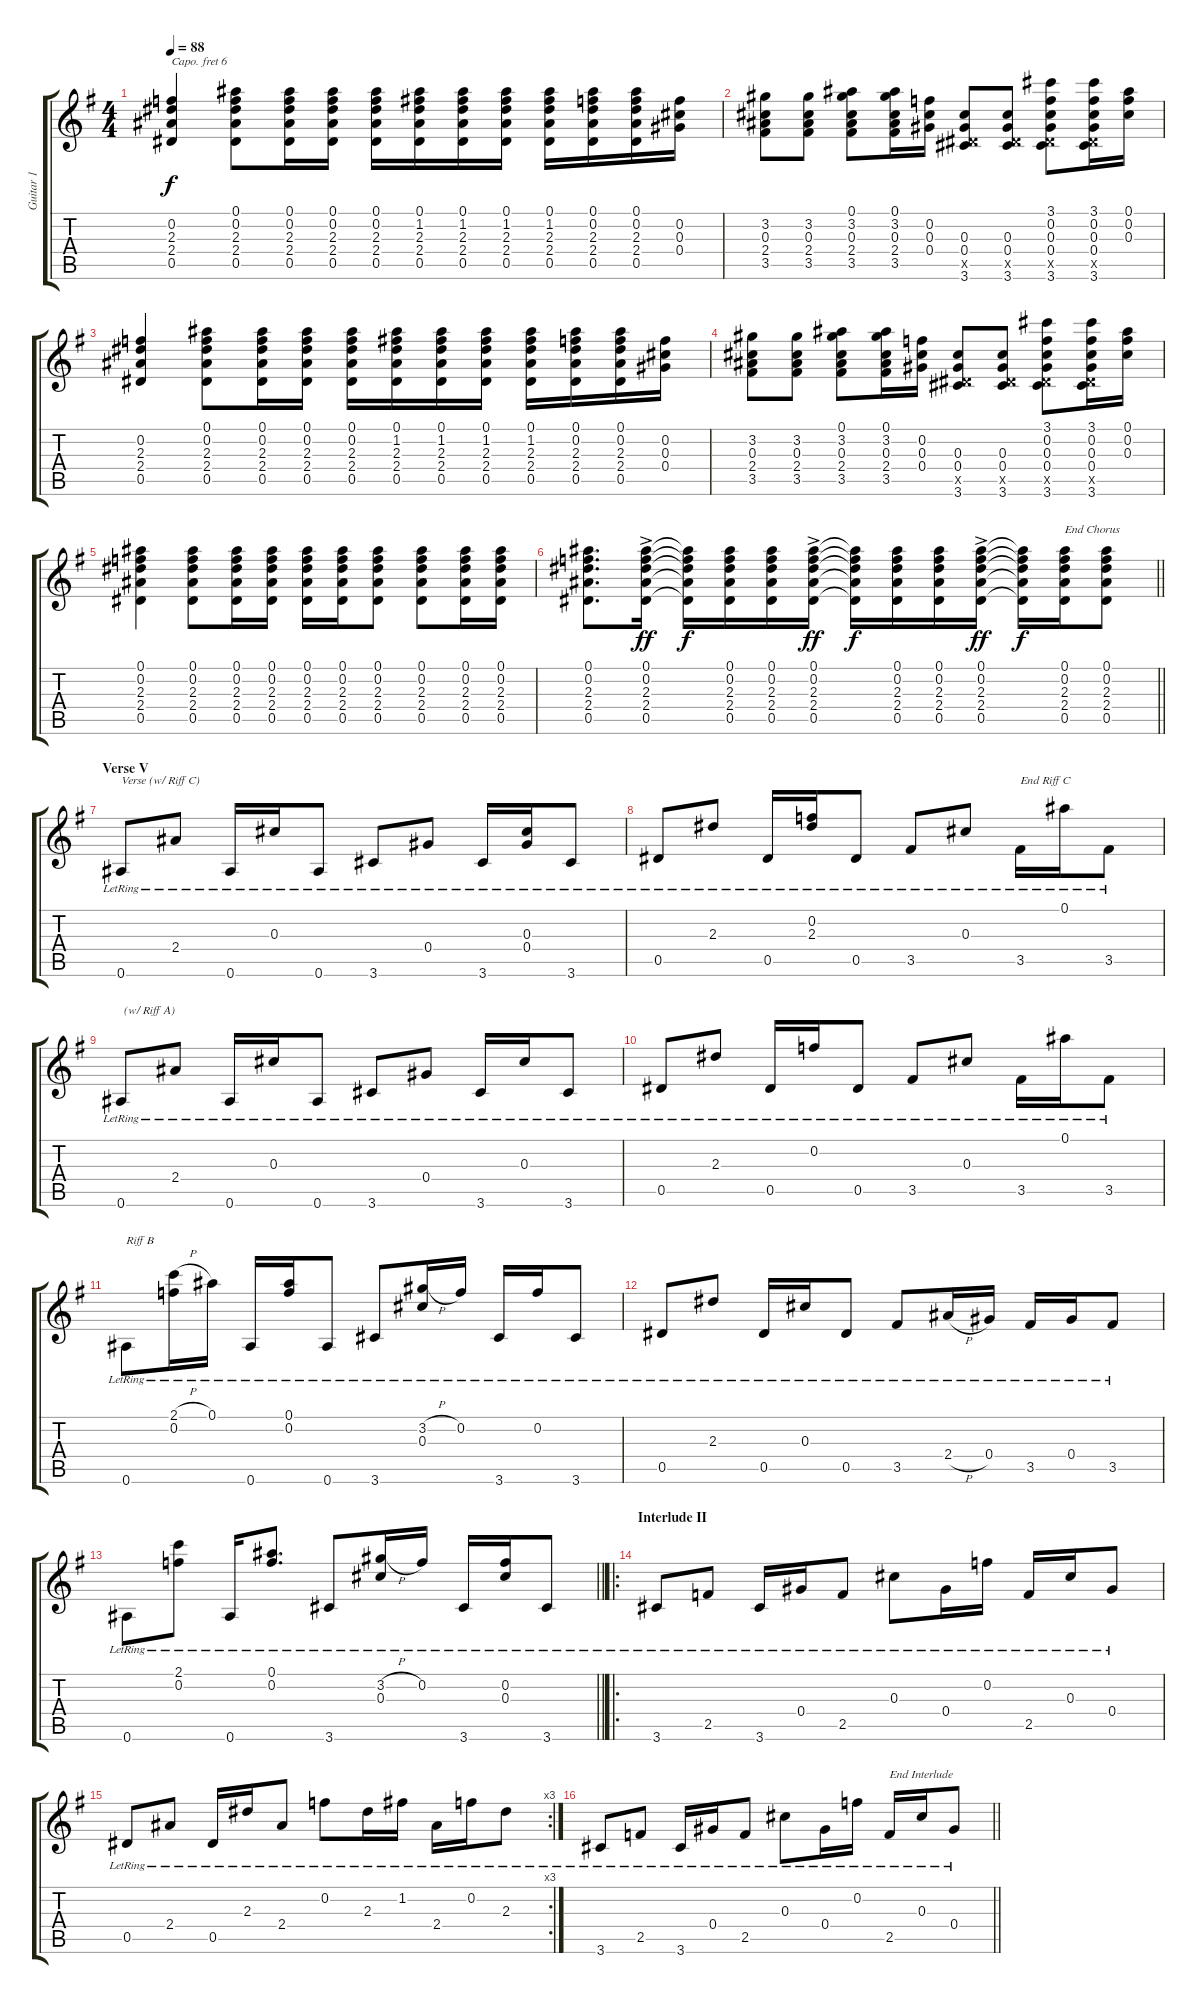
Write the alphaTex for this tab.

\track ("Guitar 1" "Guitar 1") {instrument acousticguitarsteel}
\staff {score tabs}
\capo 6
\tuning (E4 B3 G3 D3 A2 E2) {hide}
\ts (4 4)
\tempo 88
\clef g2
\ks g
(0.2 2.3 2.4 0.5).4{dy f} (0.1 0.2 2.3 2.4 0.5).8 (0.1 0.2 2.3 2.4 0.5).16 (0.1 0.2 2.3 2.4 0.5).16 (0.1 0.2 2.3 2.4 0.5).16 (0.1 1.2 2.3 2.4 0.5).16 (0.1 1.2 2.3 2.4 0.5).16 (0.1 1.2 2.3 2.4 0.5).16 (0.1 1.2 2.3 2.4 0.5).16 (0.1 0.2 2.3 2.4 0.5).16 (0.1 0.2 2.3 2.4 0.5).16 (0.2 0.3 0.4).16 |
(3.2 0.3 2.4 3.5).8 (3.2 0.3 2.4 3.5).8 (0.1 3.2 0.3 2.4 3.5).8 (0.1 3.2 0.3 2.4 3.5).16 (0.2 0.3 0.4).16 (0.3 0.4 0.5{x} 3.6).8 (0.3 0.4 0.5{x} 3.6).8 (3.1 0.2 0.3 0.4 0.5{x} 3.6).8 (3.1 0.2 0.3 0.4 0.5{x} 3.6).16 (0.1 0.2 0.3).16 |
(0.2 2.3 2.4 0.5).4 (0.1 0.2 2.3 2.4 0.5).8 (0.1 0.2 2.3 2.4 0.5).16 (0.1 0.2 2.3 2.4 0.5).16 (0.1 0.2 2.3 2.4 0.5).16 (0.1 1.2 2.3 2.4 0.5).16 (0.1 1.2 2.3 2.4 0.5).16 (0.1 1.2 2.3 2.4 0.5).16 (0.1 1.2 2.3 2.4 0.5).16 (0.1 0.2 2.3 2.4 0.5).16 (0.1 0.2 2.3 2.4 0.5).16 (0.2 0.3 0.4).16 |
(3.2 0.3 2.4 3.5).8 (3.2 0.3 2.4 3.5).8 (0.1 3.2 0.3 2.4 3.5).8 (0.1 3.2 0.3 2.4 3.5).16 (0.2 0.3 0.4).16 (0.3 0.4 0.5{x} 3.6).8 (0.3 0.4 0.5{x} 3.6).8 (3.1 0.2 0.3 0.4 0.5{x} 3.6).8 (3.1 0.2 0.3 0.4 0.5{x} 3.6).16 (0.1 0.2 0.3).16 |
(0.1 0.2 2.3 2.4 0.5).4 (0.1 0.2 2.3 2.4 0.5).8 (0.1 0.2 2.3 2.4 0.5).16 (0.1 0.2 2.3 2.4 0.5).16 (0.1 0.2 2.3 2.4 0.5).16 (0.1 0.2 2.3 2.4 0.5).16 (0.1 0.2 2.3 2.4 0.5).8 (0.1 0.2 2.3 2.4 0.5).8 (0.1 0.2 2.3 2.4 0.5).16 (0.1 0.2 2.3 2.4 0.5).16 |
\barLineRight lightlight
(0.1 0.2 2.3 2.4 0.5).8{d} (0.1{ac} 0.2 2.3 2.4 0.5).16{dy ff} (0.1{t} 0.2{t} 2.3{t} 2.4{t} 0.5{t}).16{dy f} (0.1 0.2 2.3 2.4 0.5).16 (0.1 0.2 2.3 2.4 0.5).16 (0.1{ac} 0.2 2.3 2.4 0.5).16{dy ff} (0.1{t} 0.2{t} 2.3{t} 2.4{t} 0.5{t}).16{dy f} (0.1 0.2 2.3 2.4 0.5).16 (0.1 0.2 2.3 2.4 0.5).16 (0.1{ac} 0.2 2.3 2.4 0.5).16{dy ff} (0.1{t} 0.2{t} 2.3{t} 2.4{t} 0.5{t}).16{dy f} (0.1 0.2 2.3 2.4 0.5).16{txt "End Chorus"} (0.1 0.2 2.3 2.4 0.5).8 |
\section ("" "Verse V")
0.6{lr}.8{txt "Verse (w/ Riff C)"} 2.4{lr}.8 0.6{lr}.16 0.3{lr}.16 0.6{lr}.8 3.6{lr}.8 0.4{lr}.8 3.6{lr}.16 (0.3{lr} 0.4{lr}).16 3.6{lr}.8 |
0.5{lr}.8 2.3{lr}.8 0.5{lr}.16 (0.2{lr} 2.3{lr}).16 0.5{lr}.8 3.5{lr}.8 0.3{lr}.8 3.5{lr}.16{txt "End Riff C"} 0.1{lr}.16 3.5{lr}.8 |
0.6{lr}.8{txt " (w/ Riff A)"} 2.4{lr}.8 0.6{lr}.16 0.3{lr}.16 0.6{lr}.8 3.6{lr}.8 0.4{lr}.8 3.6{lr}.16 0.3{lr}.16 3.6{lr}.8 |
0.5{lr}.8 2.3{lr}.8 0.5{lr}.16 0.2{lr}.16 0.5{lr}.8 3.5{lr}.8 0.3{lr}.8 3.5{lr}.16 0.1{lr}.16 3.5{lr}.8 |
0.6{lr}.8{txt "Riff B"} (2.1{h lr} 0.2{lr}).16 0.1{lr}.16 0.6{lr}.16 (0.1{lr} 0.2{lr}).16 0.6{lr}.8 3.6{lr}.8 (3.2{h lr} 0.3{lr}).16 0.2{lr}.16 3.6{lr}.16 0.2{lr}.16 3.6{lr}.8 |
0.5{lr}.8 2.3{lr}.8 0.5{lr}.16 0.3{lr}.16 0.5{lr}.8 3.5{lr}.8 2.4{h lr}.16 0.4{lr}.16 3.5{lr}.16 0.4{lr}.16 3.5{lr}.8 |
\barLineRight lightlight
0.6{lr}.8 (2.1{lr} 0.2{lr}).8 0.6{lr}.16 (0.1{lr} 0.2{lr}).8{d} 3.6{lr}.8 (3.2{h lr} 0.3{lr}).16 0.2{lr}.16 3.6{lr}.16 (0.2{lr} 0.3{lr}).16 3.6{lr}.8 |
\ro
\section ("" "Interlude II")
3.6{lr}.8 2.5{lr}.8 3.6{lr}.16 0.4{lr}.16 2.5{lr}.8 0.3{lr}.8 0.4{lr}.16 0.2{lr}.16 2.5{lr}.16 0.3{lr}.16 0.4{lr}.8 |
\rc 3
0.5{lr}.8 2.4{lr}.8 0.5{lr}.16 2.3{lr}.16 2.4{lr}.8 0.2{lr}.8 2.3{lr}.16 1.2{lr}.16 2.4{lr}.16 0.2{lr}.16 2.3{lr}.8 |
\barLineRight lightlight
3.6{lr}.8 2.5{lr}.8 3.6{lr}.16 0.4{lr}.16 2.5{lr}.8 0.3{lr}.8 0.4{lr}.16 0.2{lr}.16 2.5{lr}.16{txt "End Interlude"} 0.3{lr}.16 0.4{lr}.8
